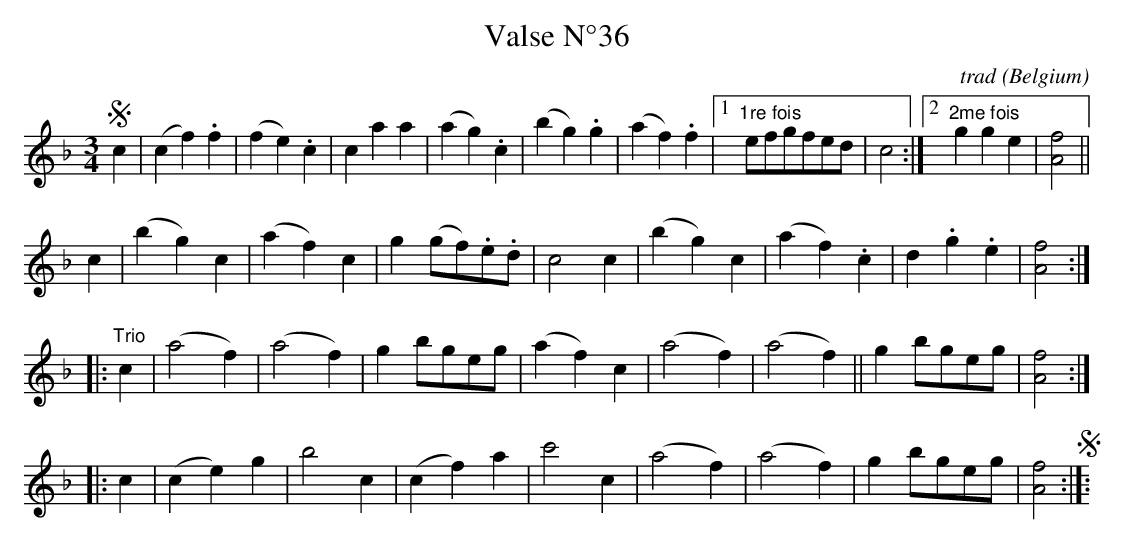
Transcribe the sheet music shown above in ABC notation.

X:1
T:Valse N°36
C:trad
O:Belgium
M:3/4
K:Fmaj
L:1/8
!segno!
c2|(c2f2).f2|(f2e2).c2|c2a2a2|(a2g2).c2|(b2g2).g2|(a2f2).f2|[1"1re fois"efgfed|c4:|[2"2me fois"g2g2e2|[Af]4||
c2|(b2g2)c2|(a2f2)c2|g2(gf).e.d|c4c2|(b2g2)c2|(a2f2).c2|d2.g2.e2|[Af]4:|
|:"Trio"c2|(a4f2)|(a4f2)|g2bgeg|(a2f2)c2|(a4f2)|(a4f2)||g2bgeg|[Af]4:|
|:c2|(c2e2)g2|b4c2|(c2f2)a2|c'4c2|(a4f2)|(a4f2)|g2bgeg|[Af]4!segno!:|]:
